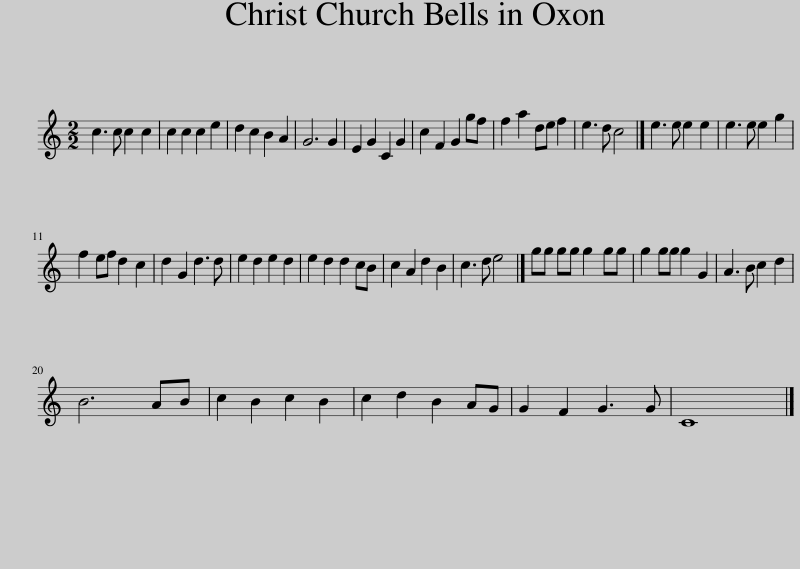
X:1
L:1/8
M:2/2
I:linebreak $
K:C
V:1 treble
V:1
 c3 c c2 c2 | c2 c2 c2 e2 | d2 c2 B2 A2 | G6 G2 | E2 G2 C2 G2 | %5
 c2 F2 G2 gf | f2 a2 de f2 | e3 d c4 |] e3 e e2 e2 | e3 e e2 g2 |$ %10
 f2 ef d2 c2 | d2 G2 d3 d | e2 d2 e2 d2 | e2 d2 d2 cB | c2 A2 d2 B2 | %15
 c3 d e4 |] gg gg g2 gg | g2 gg g2 G2 | A3 B c2 d2 |$ B6 AB | %20
 c2 B2 c2 B2 | c2 d2 B2 AG | G2 F2 G3 G | C8 |] %24
